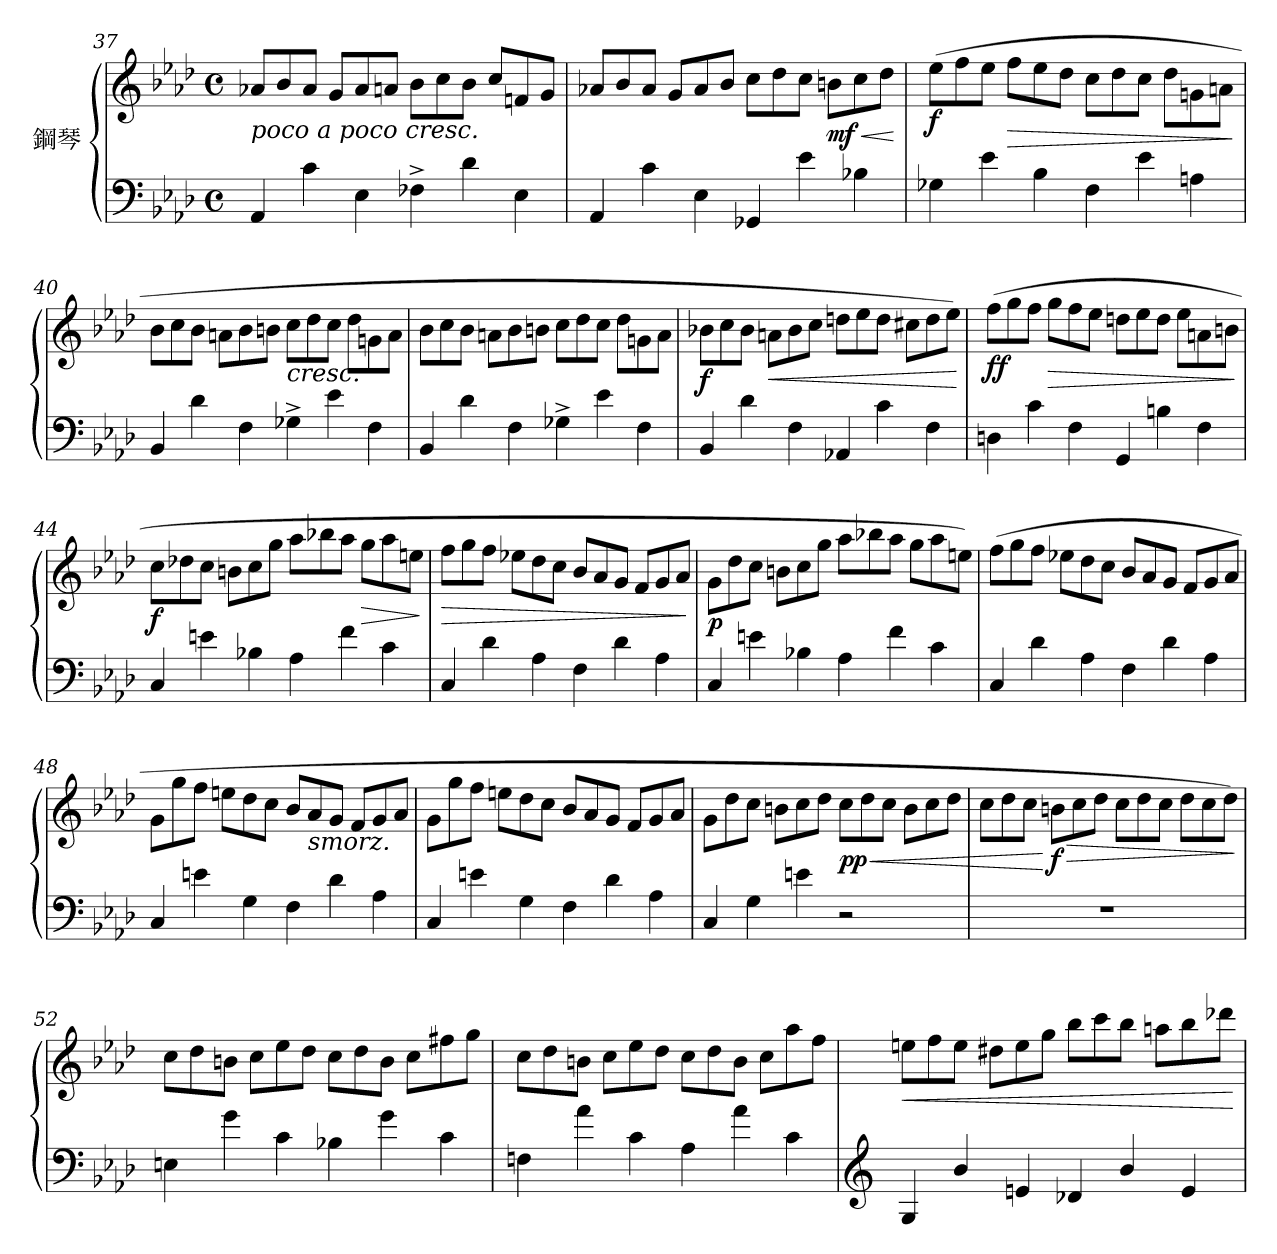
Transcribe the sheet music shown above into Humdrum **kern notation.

**kern	**kern	**dynam
*part1	*part1	*part1
*staff2	*staff1	*staff1/2
*I"鋼琴	*	*
*clefF4	*clefG2	*
*k[b-e-a-d-]	*k[b-e-a-d-]	*
*M4/4	*M4/4	*
*met(c)	*met(c)	*
*Xtuplet	*Xtuplet	*
=37	=37	=37
!	!LO:TX:b:i:t=poco a poco cresc.	!
6AA-/	12a-X/L	.
.	12b-/	.
6c\	12a-/J	.
.	12g/L	.
6E-\	12a-/	.
.	12an/J	.
6F-X^\	12b-\L	.
.	12cc\	.
6d-\	12b-\J	.
.	12cc/L	.
6E-\	12fn/	.
.	12g/J	.
=38	=38	=38
6AA-/	12a-X/L	.
.	12b-/	.
6c\	12a-/J	.
.	12g/L	.
6E-\	12a-/	.
.	12b-/J	.
6GG-X/	12cc\L	.
.	12dd-\	.
6e-\	12cc\J	.
!	!	!LO:HP:b
!	!	!LO:DY:n=1:b
.	12bn\L	< mf
6B-X\	12cc\	.
.	12dd-\J	.
.	.	[
!!LO:PB:g=z
=39	=39	=39
!	!	!LO:DY:b
6G-X\	(>12ee-\L	f
.	12ff\	.
6e-\	12ee-\J	.
!	!	!LO:HP:b
.	12ff\L	>
6B-\	12ee-\	.
.	12dd-\J	.
6F\	12cc\L	.
.	12dd-\	.
6e-\	12cc\J	.
.	12dd-\L	.
6An\	12gn\	.
.	12an\J	.
.	.	]
=40	=40	=40
6BB-/	12b-\L	.
.	12cc\	.
6d-\	12b-\J	.
.	12an\L	.
6F\	12b-\	.
.	12bn\J	.
!	!LO:TX:b:i:t=cresc.	!
6G-X^\	12cc\L	.
.	12dd-\	.
6e-\	12cc\J	.
.	12dd-\L	.
6F\	12gn\	.
.	12a\J	.
=41	=41	=41
6BB-/	12b-\L	.
.	12cc\	.
6d-\	12b-\J	.
.	12an\L	.
6F\	12b-\	.
.	12bn\J	.
6G-X^\	12cc\L	.
.	12dd-\	.
6e-\	12cc\J	.
.	12dd-\L	.
6F\	12gn\	.
.	12a\J	.
!!LO:LB:g=z
=42	=42	=42
!	!	!LO:DY:b
6BB-/	12b-X\L	f
.	12cc\	.
6d-\	12b-\J	.
!	!	!LO:HP:b
.	12an\L	<
6F\	12b-\	.
.	12cc\J	.
6AA-X/	12ddn\L	.
.	12ee-\	.
6c\	12dd\J	.
.	12cc#X\L	.
6F\	12dd\	.
.	12ee-\J)	.
.	.	[
=43	=43	=43
!	!	!LO:DY:b
6Dn\	(>12ff\L	ff
.	12gg\	.
6c\	12ff\J	.
!	!	!LO:HP:b
.	12gg\L	>
6F\	12ff\	.
.	12ee-\J	.
6GG/	12ddn\L	.
.	12ee-\	.
6Bn\	12dd\J	.
.	12ee-\L	.
6F\	12an\	.
.	12bn\J	.
.	.	]
=44	=44	=44
!	!	!LO:DY:b
6C/	12cc\L	f
.	12dd-X\	.
6en\	12cc\J	.
.	12bn\L	.
6B-X\	12cc\	.
.	12gg\J	.
6A-\	12aa-\L	.
.	12bb-X\	.
6f\	12aa-\J	.
!	!	!LO:HP:b
.	12gg\L	>
6c\	12aa-\	.
.	12een\J	.
.	.	]
!!LO:LB:g=z
=45	=45	=45
!	!	!LO:HP:b
6C/	12ff\L	>
.	12gg\	.
6d-\	12ff\J	.
.	12ee-X\L	.
6A-\	12dd-\	.
.	12cc\J	.
6F\	12b-/L	.
.	12a-/	.
6d-\	12g/J	.
.	12f/L	.
6A-\	12g/	.
.	12a-/J	.
.	.	]
=46	=46	=46
!	!	!LO:DY:b
6C/	12g\L	p
.	12dd-\	.
6en\	12cc\J	.
.	12bn\L	.
6B-X\	12cc\	.
.	12gg\J	.
6A-\	12aa-\L	.
.	12bb-X\	.
6f\	12aa-\J	.
.	12gg\L	.
6c\	12aa-\	.
.	12een\J)	.
=47	=47	=47
6C/	(>12ff\L	.
.	12gg\	.
6d-\	12ff\J	.
.	12ee-X\L	.
6A-\	12dd-\	.
.	12cc\J	.
6F\	12b-/L	.
.	12a-/	.
6d-\	12g/J	.
.	12f/L	.
6A-\	12g/	.
.	12a-/J	.
!!LO:PB:g=z
=48	=48	=48
6C/	12g\L	.
.	12gg\	.
6en\	12ff\J	.
.	12een\L	.
6G\	12dd-\	.
.	12cc\J	.
6F\	12b-/L	.
!	!LO:TX:b:i:t=smorz.	!
.	12a-/	.
6d-\	12g/J	.
.	12f/L	.
6A-\	12g/	.
.	12a-/J	.
=49	=49	=49
6C/	12g\L	.
.	12gg\	.
6en\	12ff\J	.
.	12een\L	.
6G\	12dd-\	.
.	12cc\J	.
6F\	12b-/L	.
.	12a-/	.
6d-\	12g/J	.
.	12f/L	.
6A-\	12g/	.
.	12a-/J	.
=50	=50	=50
6C/	12g\L	.
.	12dd-\	.
6G\	12cc\J	.
.	12bn\L	.
6en\	12cc\	.
.	12dd-\J	.
!	!	!LO:HP:b
!	!	!LO:DY:n=1:b
2r	12cc\L	< pp
.	12dd-\	.
.	12cc\J	.
.	12b\L	.
.	12cc\	.
.	12dd-\J	.
=51	=51	=51
*	*MM216	*
1r	12cc\L	.
.	12dd-\	.
.	12cc\J	.
*	*MM200	*
!	!	!LO:HP:n=1:b
!	!	!LO:DY:n=1:b
.	12bn\L	[ > f
.	12cc\	.
.	12dd-\J	.
*	*MM168	*
.	12cc\L	.
.	12dd-\	.
.	12cc\J	.
*	*MM104	*
.	12dd-\L	.
.	12cc\	.
.	12dd-\J)	.
.	.	]
!!LO:LB:g=z
=52	=52	=52
*	*MM180	*
!	!	!LO:DY:b
!	!	!LO:DY:n=1:b
6En\	12cc\L	other-dynamics p
.	12dd-\	.
6g\	12bn\J	.
*	*MM192	*
.	12cc\L	.
6c\	12ee-\	.
.	12dd-\J	.
*	*MM204	*
6B-X\	12cc\L	.
.	12dd-\	.
6g\	12b\J	.
*	*MM216	*
.	12cc\L	.
6c\	12ff#X\	.
.	12gg\J	.
=53	=53	=53
*	*MM224	*
6Fn\	12cc\L	.
.	12dd-\	.
6a-\	12bn\J	.
.	12cc\L	.
6c\	12ee-\	.
.	12dd-\J	.
6A-\	12cc\L	.
.	12dd-\	.
6a-\	12b\J	.
.	12cc\L	.
6c\	12aa-\	.
.	12ff\J	.
=54	=54	=54
*clefG2	*	*
!	!	!LO:HP:b
6G/	12een\L	<
.	12ff\	.
6b-/	12ee\J	.
.	12dd#X\L	.
6en/	12ee\	.
.	12gg\J	.
6d-X/	12bb-\L	.
.	12ccc\	.
6b-/	12bb-\J	.
.	12aan\L	.
6e/	12bb-\	.
.	12ddd-X\J	.
.	.	[
=	=	=
*-	*-	*-
